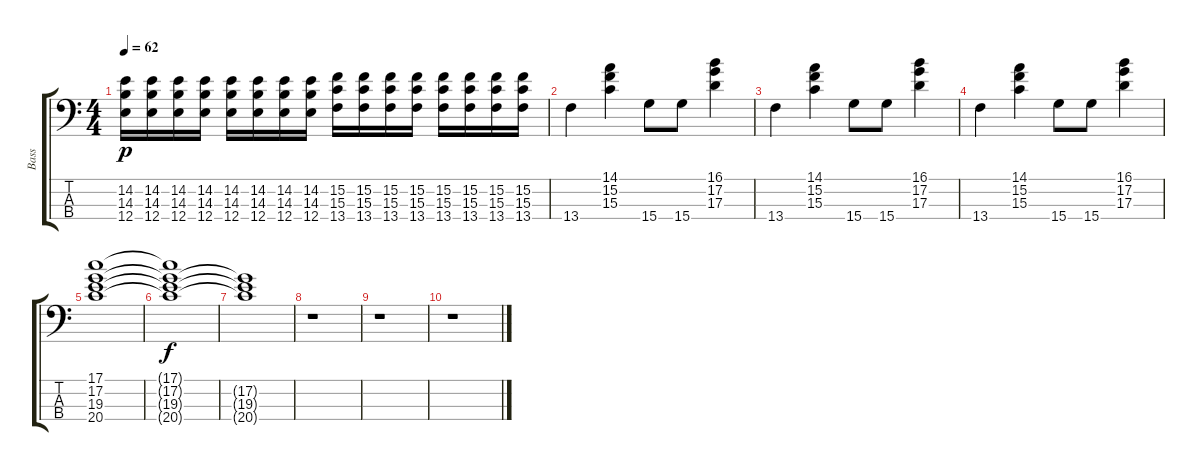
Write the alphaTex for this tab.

\track ("Bass" "Bass") {instrument acousticbass}
\staff {score tabs}
\tuning (G2 D2 A1 E1) {hide}
\ts (4 4)
\tempo 62
\clef f4
\ks c
(14.2 14.3 12.4).16{dy p} (14.2 14.3 12.4).16 (14.2 14.3 12.4).16 (14.2 14.3 12.4).16 (14.2 14.3 12.4).16 (14.2 14.3 12.4).16 (14.2 14.3 12.4).16 (14.2 14.3 12.4).16 (15.2 15.3 13.4).16 (15.2 15.3 13.4).16 (15.2 15.3 13.4).16 (15.2 15.3 13.4).16 (15.2 15.3 13.4).16 (15.2 15.3 13.4).16 (15.2 15.3 13.4).16 (15.2 15.3 13.4).16 |
13.4.4 (14.1 15.2 15.3).4 15.4.8 15.4.8 (16.1 17.2 17.3).4 |
13.4.4 (14.1 15.2 15.3).4 15.4.8 15.4.8 (16.1 17.2 17.3).4 |
13.4.4 (14.1 15.2 15.3).4 15.4.8 15.4.8 (16.1 17.2 17.3).4 |
(17.1 17.2 19.3 20.4).1 |
(17.1{t} 17.2{t} 19.3{t} 20.4{t}).1{dy f} |
(17.2{t} 19.3{t} 20.4{t}).1 |
r.1 |
r.1 |
r.1
